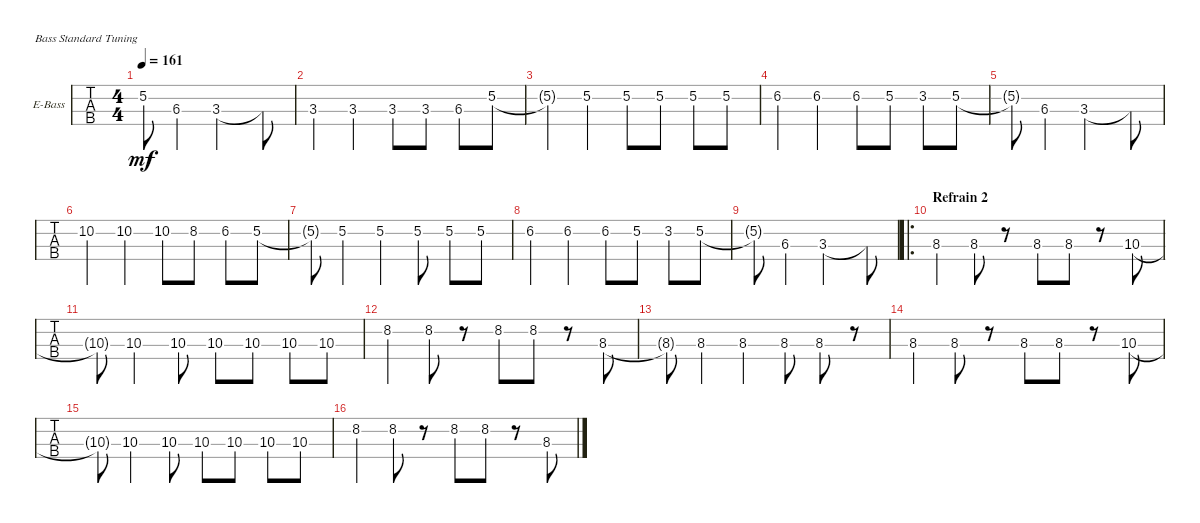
\defaultSystemsLayout 4
\bracketExtendMode groupsimilarinstruments
\firstSystemTrackNameOrientation horizontal
\otherSystemsTrackNameOrientation horizontal
\chordDiagramsInScore
\track ("Basse" "E-Bass") {instrument electricbassfinger}
\staff {tabs}
\tuning (G2 D2 A1 E1)
\ts (4 4)
\tempo 161
\clef f4
\ks c
5.2{t}.8{dy mf} 6.3.4 3.3.2 3.3{t}.8 |
3.3.4 3.3.4 3.3.8 3.3.8 6.3.8 5.2.8 |
5.2{t}.4 5.2.4 5.2.8 5.2.8 5.2.8 5.2.8 |
6.2.4 6.2.4 6.2.8 5.2.8 3.2.8 5.2.8 |
5.2{t}.8 6.3.4 3.3.2 3.3{t}.8 |
10.2.4 10.2.4 10.2.8 8.2.8 6.2.8 5.2.8 |
5.2{t}.8 5.2.4 5.2.4 5.2.8 5.2.8 5.2.8 |
6.2.4 6.2.4 6.2.8 5.2.8 3.2.8 5.2.8 |
5.2{t}.8 6.3.4 3.3.2 3.3{t}.8 |
\ro
\section ("" "Refrain 2")
8.3.4 8.3.8 r.8 8.3.8 8.3.8 r.8 10.3.8 |
10.3{t}.8 10.3.4 10.3.8 10.3.8 10.3.8 10.3.8 10.3.8 |
8.2.4 8.2.8 r.8 8.2.8 8.2.8 r.8 8.3.8 |
8.3{t}.8 8.3.4 8.3.4 8.3.8 8.3.8 r.8 |
8.3.4 8.3.8 r.8 8.3.8 8.3.8 r.8 10.3.8 |
10.3{t}.8 10.3.4 10.3.8 10.3.8 10.3.8 10.3.8 10.3.8 |
8.2.4 8.2.8 r.8 8.2.8 8.2.8 r.8 8.3.8
